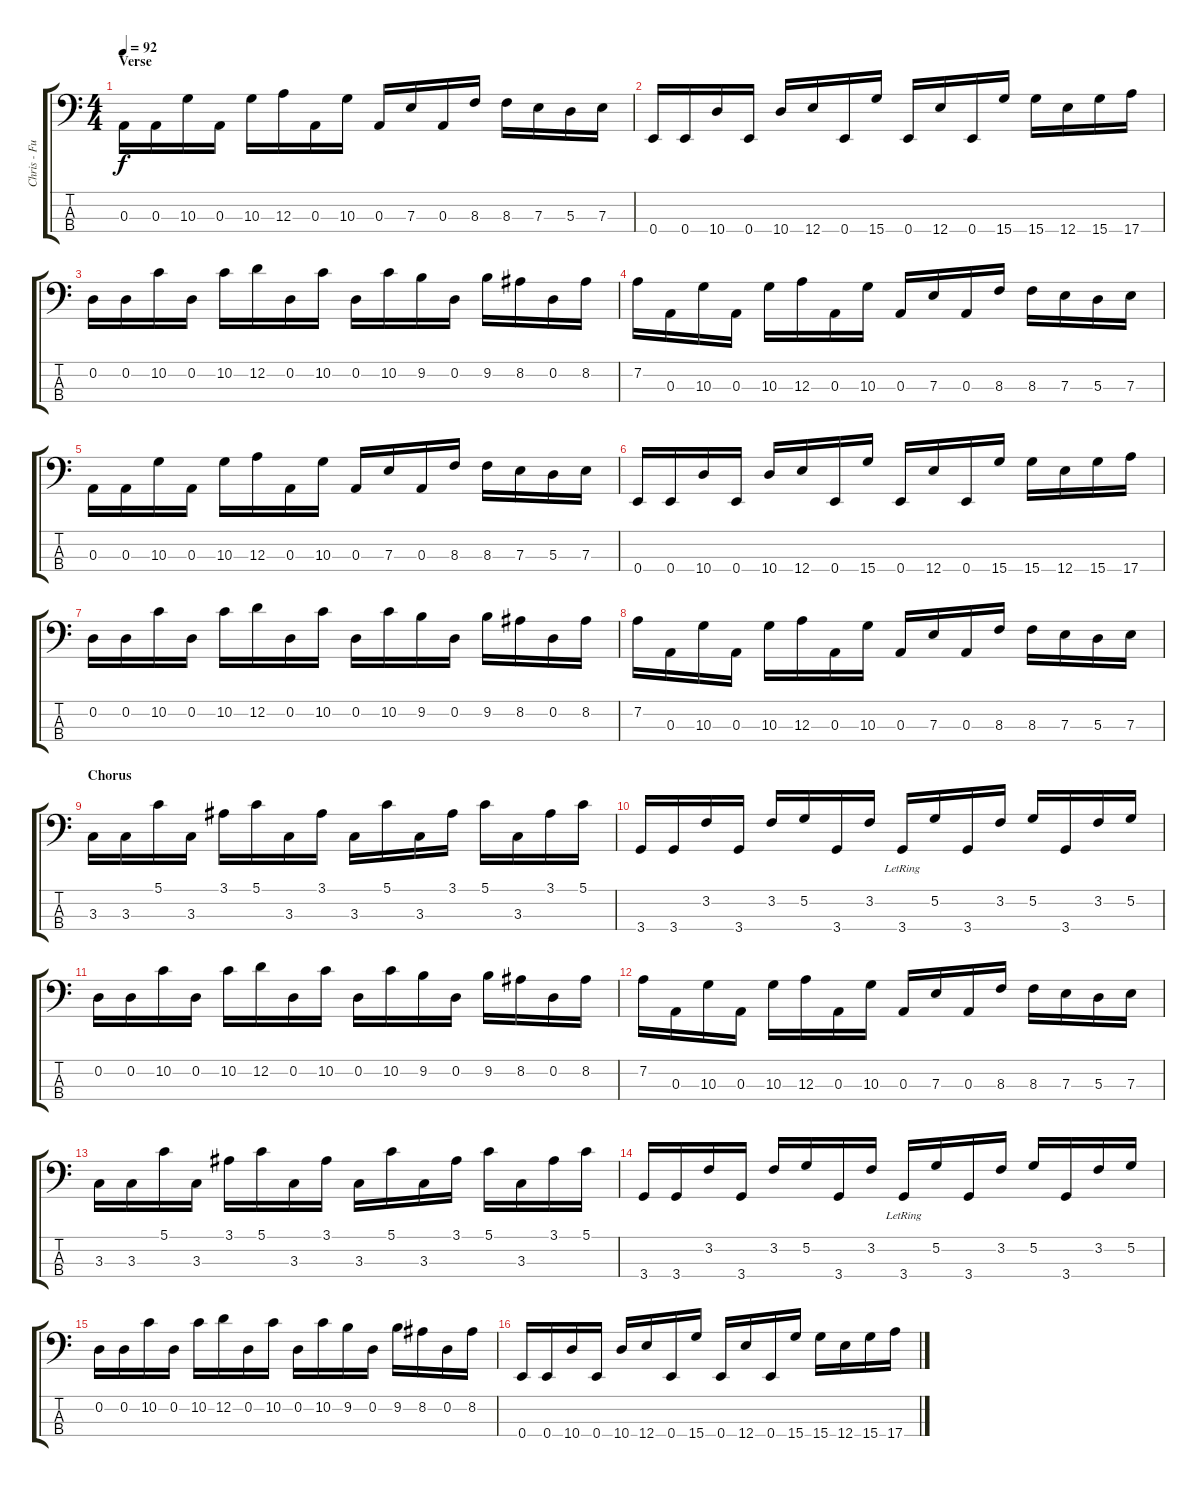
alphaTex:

\track ("Chris - Fuzz Bass" "Chris - Fu") {instrument distortionguitar}
\staff {score tabs}
\tuning (G2 D2 A1 E1) {hide}
\ts (4 4)
\section ("" "Verse")
\tempo 92
\clef f4
\ks c
0.3.16{dy f} 0.3.16 10.3.16 0.3.16 10.3.16 12.3.16 0.3.16 10.3.16 0.3.16 7.3.16 0.3.16 8.3.16 8.3.16 7.3.16 5.3.16 7.3.16 |
0.4.16 0.4.16 10.4.16 0.4.16 10.4.16 12.4.16 0.4.16 15.4.16 0.4.16 12.4.16 0.4.16 15.4.16 15.4.16 12.4.16 15.4.16 17.4.16 |
0.2.16 0.2.16 10.2.16 0.2.16 10.2.16 12.2.16 0.2.16 10.2.16 0.2.16 10.2.16 9.2.16 0.2.16 9.2.16 8.2.16 0.2.16 8.2.16 |
7.2.16 0.3.16 10.3.16 0.3.16 10.3.16 12.3.16 0.3.16 10.3.16 0.3.16 7.3.16 0.3.16 8.3.16 8.3.16 7.3.16 5.3.16 7.3.16 |
0.3.16 0.3.16 10.3.16 0.3.16 10.3.16 12.3.16 0.3.16 10.3.16 0.3.16 7.3.16 0.3.16 8.3.16 8.3.16 7.3.16 5.3.16 7.3.16 |
0.4.16 0.4.16 10.4.16 0.4.16 10.4.16 12.4.16 0.4.16 15.4.16 0.4.16 12.4.16 0.4.16 15.4.16 15.4.16 12.4.16 15.4.16 17.4.16 |
0.2.16 0.2.16 10.2.16 0.2.16 10.2.16 12.2.16 0.2.16 10.2.16 0.2.16 10.2.16 9.2.16 0.2.16 9.2.16 8.2.16 0.2.16 8.2.16 |
7.2.16 0.3.16 10.3.16 0.3.16 10.3.16 12.3.16 0.3.16 10.3.16 0.3.16 7.3.16 0.3.16 8.3.16 8.3.16 7.3.16 5.3.16 7.3.16 |
\section ("" "Chorus")
3.3.16 3.3.16 5.1.16 3.3.16 3.1.16 5.1.16 3.3.16 3.1.16 3.3.16 5.1.16 3.3.16 3.1.16 5.1.16 3.3.16 3.1.16 5.1.16 |
3.4.16 3.4.16 3.2.16 3.4.16 3.2.16 5.2.16 3.4.16 3.2.16 3.4{lr}.16 5.2.16 3.4.16 3.2.16 5.2.16 3.4.16 3.2.16 5.2.16 |
0.2.16 0.2.16 10.2.16 0.2.16 10.2.16 12.2.16 0.2.16 10.2.16 0.2.16 10.2.16 9.2.16 0.2.16 9.2.16 8.2.16 0.2.16 8.2.16 |
7.2.16 0.3.16 10.3.16 0.3.16 10.3.16 12.3.16 0.3.16 10.3.16 0.3.16 7.3.16 0.3.16 8.3.16 8.3.16 7.3.16 5.3.16 7.3.16 |
3.3.16 3.3.16 5.1.16 3.3.16 3.1.16 5.1.16 3.3.16 3.1.16 3.3.16 5.1.16 3.3.16 3.1.16 5.1.16 3.3.16 3.1.16 5.1.16 |
3.4.16 3.4.16 3.2.16 3.4.16 3.2.16 5.2.16 3.4.16 3.2.16 3.4{lr}.16 5.2.16 3.4.16 3.2.16 5.2.16 3.4.16 3.2.16 5.2.16 |
0.2.16 0.2.16 10.2.16 0.2.16 10.2.16 12.2.16 0.2.16 10.2.16 0.2.16 10.2.16 9.2.16 0.2.16 9.2.16 8.2.16 0.2.16 8.2.16 |
0.4.16 0.4.16 10.4.16 0.4.16 10.4.16 12.4.16 0.4.16 15.4.16 0.4.16 12.4.16 0.4.16 15.4.16 15.4.16 12.4.16 15.4.16 17.4.16
